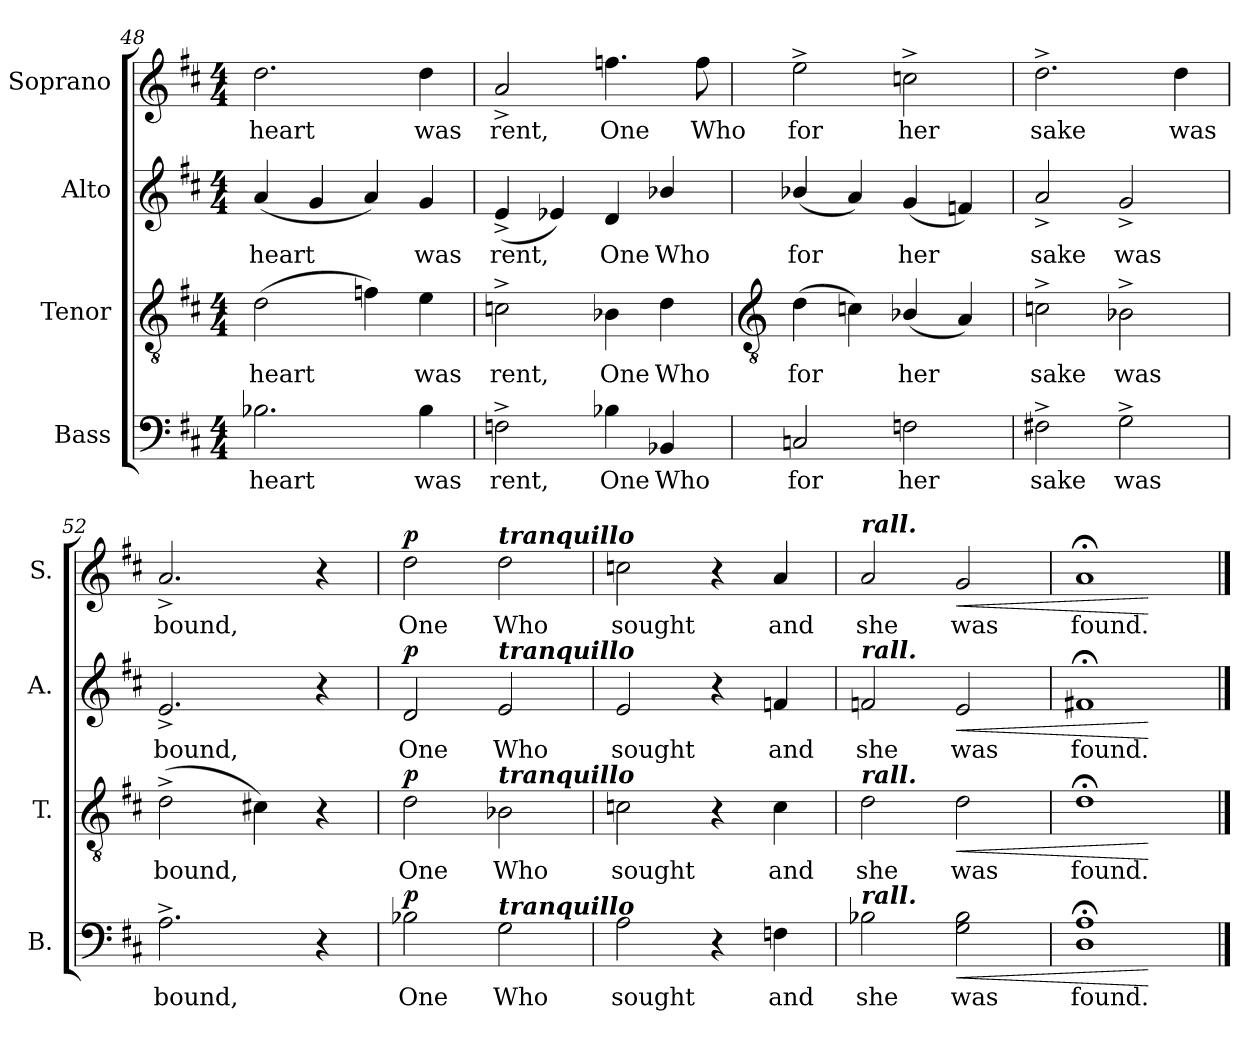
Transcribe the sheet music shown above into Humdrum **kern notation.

**kern	**text	**dynam	**kern	**text	**dynam	**kern	**text	**dynam	**kern	**text	**dynam
*part4	*part4	*part4	*part3	*part3	*part3	*part2	*part2	*part2	*part1	*part1	*part1
*staff4	*staff4	*staff4	*staff3	*staff3	*staff3	*staff2	*staff2	*staff2	*staff1	*staff1	*staff1
*I"Bass	*	*	*I"Tenor	*	*	*I"Alto	*	*	*I"Soprano	*	*
*I'B.	*	*	*I'T.	*	*	*I'A.	*	*	*I'S.	*	*
*clefF4	*	*	*clefGv2	*	*	*clefG2	*	*	*clefG2	*	*
*k[f#c#]	*	*	*k[f#c#]	*	*	*k[f#c#]	*	*	*k[f#c#]	*	*
*D:	*	*	*D:	*	*	*D:	*	*	*D:	*	*
*M4/4	*	*	*M4/4	*	*	*M4/4	*	*	*M4/4	*	*
=48	=48	=48	=48	=48	=48	=48	=48	=48	=48	=48	=48
!	!LO:LY:b	!	!	!LO:LY:b	!	!	!LO:LY:b	!	!	!LO:LY:b	!
2.B-X	heart	.	(>2d	heart	.	(<4a	heart	.	2.dd	heart	.
.	.	.	.	.	.	4g	.	.	.	.	.
.	.	.	4fn)	.	.	4a)	.	.	.	.	.
!	!LO:LY:b	!	!	!LO:LY:b	!	!	!LO:LY:b	!	!	!LO:LY:b	!
4B-	was	.	4e	was	.	4g	was	.	4dd	was	.
=49	=49	=49	=49	=49	=49	=49	=49	=49	=49	=49	=49
!	!LO:LY:b	!	!	!LO:LY:b	!	!	!LO:LY:b	!	!	!LO:LY:b	!
2Fn^	rent,	.	2cn^	rent,	.	(<4e^	rent,	.	2a^	rent,	.
.	.	.	.	.	.	4e-X)	.	.	.	.	.
!	!LO:LY:b	!	!	!LO:LY:b	!	!	!LO:LY:b	!	!	!LO:LY:b	!
4B-X	One	.	4B-X	One	.	4d	One	.	4.ffn	One	.
!	!LO:LY:b	!	!	!LO:LY:b	!	!	!LO:LY:b	!	!	!	!
4BB-X	Who	.	4d	Who	.	4b-X/	Who	.	.	.	.
!	!	!	!	!	!	!	!	!	!	!LO:LY:b	!
.	.	.	.	.	.	.	.	.	8ff	Who	.
!!LO:LB:g=z
=50	=50	=50	=50	=50	=50	=50	=50	=50	=50	=50	=50
*	*	*	*clefGv2	*	*	*	*	*	*	*	*
!	!LO:LY:b	!	!	!LO:LY:b	!	!	!LO:LY:b	!	!	!LO:LY:b	!
2Cn	for	.	(>4d	for	.	(<4b-X/	for	.	2ee^	for	.
.	.	.	4cn)	.	.	4a)	.	.	.	.	.
!	!LO:LY:b	!	!	!LO:LY:b	!	!	!LO:LY:b	!	!	!LO:LY:b	!
2Fn	her	.	(<4B-X/	her	.	(<4g	her	.	2ccn^	her	.
.	.	.	4A)	.	.	4fn)	.	.	.	.	.
=51	=51	=51	=51	=51	=51	=51	=51	=51	=51	=51	=51
!	!LO:LY:b	!	!	!LO:LY:b	!	!	!LO:LY:b	!	!	!LO:LY:b	!
2F#X^	sake	.	2cn^	sake	.	2a^	sake	.	2.dd^	sake	.
!	!LO:LY:b	!	!	!LO:LY:b	!	!	!LO:LY:b	!	!	!	!
2G^	was	.	2B-X^	was	.	2g^	was	.	.	.	.
!	!	!	!	!	!	!	!	!	!	!LO:LY:b	!
.	.	.	.	.	.	.	.	.	4dd	was	.
=52	=52	=52	=52	=52	=52	=52	=52	=52	=52	=52	=52
!	!LO:LY:b	!	!	!LO:LY:b	!	!	!LO:LY:b	!	!	!LO:LY:b	!
2.A^	bound,	.	(>2d^	bound,	.	2.e^	bound,	.	2.a^	bound,	.
.	.	.	4c#X)	.	.	.	.	.	.	.	.
4r	.	.	4r	.	.	4r	.	.	4r	.	.
=53	=53	=53	=53	=53	=53	=53	=53	=53	=53	=53	=53
!	!LO:LY:b	!LO:DY:b	!	!LO:LY:b	!LO:DY:b	!	!LO:LY:b	!LO:DY:b	!	!LO:LY:b	!LO:DY:b
2B-X	One	p	2d	One	p	2d	One	p	2dd	One	p
!	!	!	!	!	!	!	!	!	!LO:TX:a:Bi:t=tranquillo	!	!
!	!	!	!	!	!	!LO:TX:a:Bi:t=tranquillo	!	!	!	!	!
!	!	!	!LO:TX:a:Bi:t=tranquillo	!	!	!	!	!	!	!	!
!LO:TX:a:Bi:t=tranquillo	!	!	!	!	!	!	!	!	!	!	!
!	!LO:LY:b	!	!	!LO:LY:b	!	!	!LO:LY:b	!	!	!LO:LY:b	!
2G	Who	.	2B-X	Who	.	2e	Who	.	2dd	Who	.
=54	=54	=54	=54	=54	=54	=54	=54	=54	=54	=54	=54
!	!LO:LY:b	!	!	!LO:LY:b	!	!	!LO:LY:b	!	!	!LO:LY:b	!
2A	sought	.	2cn	sought	.	2e	sought	.	2ccn	sought	.
4r	.	.	4r	.	.	4r	.	.	4r	.	.
!	!LO:LY:b	!	!	!LO:LY:b	!	!	!LO:LY:b	!	!	!LO:LY:b	!
4Fn	and	.	4c	and	.	4fn	and	.	4a	and	.
=55	=55	=55	=55	=55	=55	=55	=55	=55	=55	=55	=55
!	!	!	!	!	!	!	!	!	!LO:TX:a:Bi:t=rall.	!	!
!	!	!	!	!	!	!LO:TX:a:Bi:t=rall.	!	!	!	!	!
!	!	!	!LO:TX:a:Bi:t=rall.	!	!	!	!	!	!	!	!
!LO:TX:a:Bi:t=rall.	!	!	!	!	!	!	!	!	!	!	!
!	!LO:LY:b	!	!	!LO:LY:b	!	!	!LO:LY:b	!	!	!LO:LY:b	!
2B-X	she	.	2d	she	.	2fn	she	.	2a	she	.
!	!LO:LY:b	!LO:HP:b	!	!LO:LY:b	!LO:HP:b	!	!LO:LY:b	!LO:HP:b	!	!LO:LY:b	!LO:HP:b
2G 2B-	was	<	2d	was	<	2e	was	<	2g	was	<
=56	=56	=56	=56	=56	=56	=56	=56	=56	=56	=56	=56
!	!LO:LY:b	!	!	!LO:LY:b	!	!	!LO:LY:b	!	!	!LO:LY:b	!
1D;< 1A;<	found.	.	1d;<	found.	.	1f#X;<	found.	.	1a;<	found.	.
.	.	[	.	.	[	.	.	[	.	.	[
==	==	==	==	==	==	==	==	==	==	==	==
*-	*-	*-	*-	*-	*-	*-	*-	*-	*-	*-	*-
